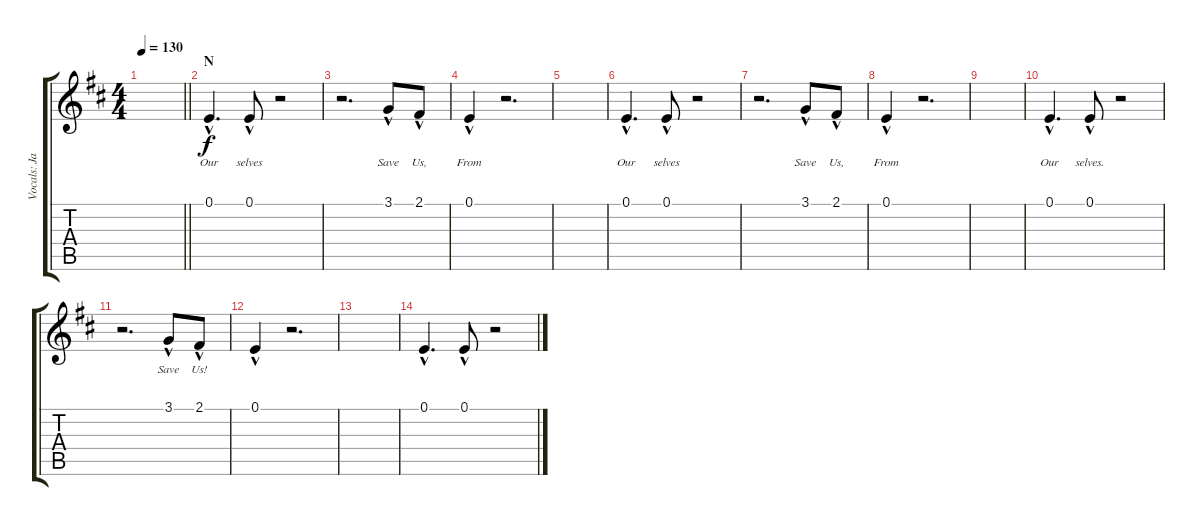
\track ("Vocals: Jack" "Vocals: Ja") {instrument lead2sawtooth}
\staff {score tabs}
\tuning (E4 B3 G3 D3 A2 E2) {hide}
\ts (4 4)
\tempo 130
\clef g2
\barLineRight lightlight
\ks d
|
\section ("" "N")
0.1{hac}.4{d lyrics (0 "Our") lyrics (1 "") lyrics (2 "") lyrics (3 "") lyrics (4 "")} 0.1{hac}.8{lyrics (0 "selves") lyrics (1 "") lyrics (2 "") lyrics (3 "") lyrics (4 "")} r.2 |
r.2{d} 3.1{hac}.8{lyrics (0 "Save") lyrics (1 "") lyrics (2 "") lyrics (3 "") lyrics (4 "")} 2.1{hac}.8{lyrics (0 "Us,") lyrics (1 "") lyrics (2 "") lyrics (3 "") lyrics (4 "")} |
0.1{hac}.4{lyrics (0 "From") lyrics (1 "") lyrics (2 "") lyrics (3 "") lyrics (4 "")} r.2{d} |
|
0.1{hac}.4{d lyrics (0 "Our") lyrics (1 "") lyrics (2 "") lyrics (3 "") lyrics (4 "")} 0.1{hac}.8{lyrics (0 "selves") lyrics (1 "") lyrics (2 "") lyrics (3 "") lyrics (4 "")} r.2 |
r.2{d} 3.1{hac}.8{lyrics (0 "Save") lyrics (1 "") lyrics (2 "") lyrics (3 "") lyrics (4 "")} 2.1{hac}.8{lyrics (0 "Us,") lyrics (1 "") lyrics (2 "") lyrics (3 "") lyrics (4 "")} |
0.1{hac}.4{lyrics (0 "From") lyrics (1 "") lyrics (2 "") lyrics (3 "") lyrics (4 "")} r.2{d} |
|
0.1{hac}.4{d lyrics (0 "Our") lyrics (1 "") lyrics (2 "") lyrics (3 "") lyrics (4 "")} 0.1{hac}.8{lyrics (0 "selves.") lyrics (1 "") lyrics (2 "") lyrics (3 "") lyrics (4 "")} r.2 |
r.2{d} 3.1{hac}.8{lyrics (0 "Save") lyrics (1 "") lyrics (2 "") lyrics (3 "") lyrics (4 "")} 2.1{hac}.8{lyrics (0 "Us!") lyrics (1 "") lyrics (2 "") lyrics (3 "") lyrics (4 "")} |
0.1{hac}.4 r.2{d} |
|
0.1{hac}.4{d} 0.1{hac}.8 r.2
